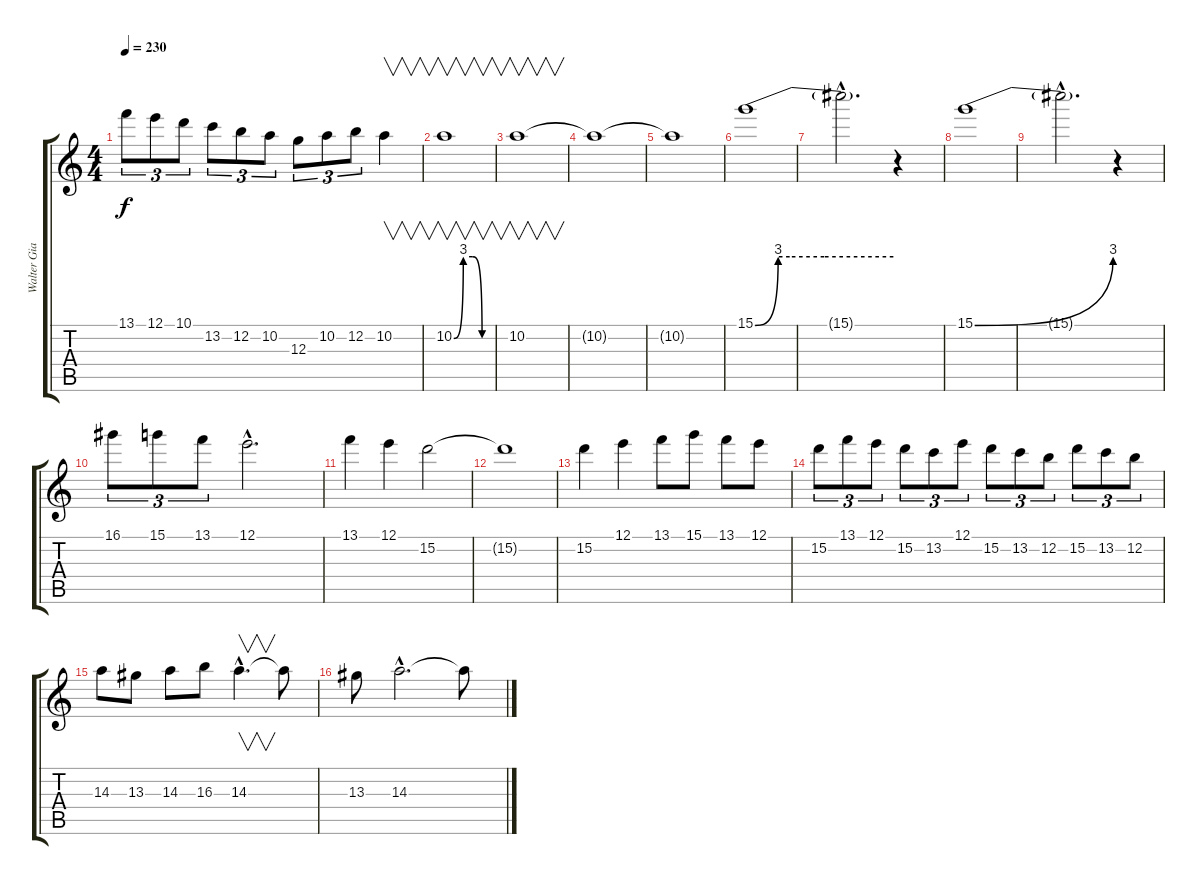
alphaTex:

\track ("Walter Giardino" "Walter Gia") {instrument distortionguitar}
\staff {score tabs}
\tuning (E4 B3 G3 D3 A2 E2) {hide}
\ts (4 4)
\tempo 230
\clef g2
\ks c
13.1.8{tu (3 2) dy f} 12.1.8{tu (3 2)} 10.1.8{tu (3 2)} 13.2.8{tu (3 2)} 12.2.8{tu (3 2)} 10.2.8{tu (3 2)} 12.3.8{tu (3 2)} 10.2.8{tu (3 2)} 12.2.8{tu (3 2)} 10.2.4{v} |
10.2{be (custom 0 0 15 12 30 12 45 0 60 0)}.1{v} |
10.2.1{v} |
10.2{t}.1 |
10.2{t}.1 |
15.1{be (custom 0 0 10 12 15 12 30 12 60 12)}.1 |
15.1{hac t}.2{d} r.4 |
15.1{be (bend 0 0 60 12)}.1 |
15.1{hac t}.2{d} r.4 |
16.1.8{tu (3 2)} 15.1.8{tu (3 2)} 13.1.8{tu (3 2)} 12.1{hac}.2{d} |
13.1.4 12.1.4 15.2.2 |
15.2{t}.1 |
15.2.4 12.1.4 13.1.8 15.1.8 13.1.8 12.1.8 |
15.2.8{tu (3 2)} 13.1.8{tu (3 2)} 12.1.8{tu (3 2)} 15.2.8{tu (3 2)} 13.2.8{tu (3 2)} 12.1.8{tu (3 2)} 15.2.8{tu (3 2)} 13.2.8{tu (3 2)} 12.2.8{tu (3 2)} 15.2.8{tu (3 2)} 13.2.8{tu (3 2)} 12.2.8{tu (3 2)} |
14.3.8 13.3.8 14.3.8 16.3.8 14.3{hac}.4{v d} 14.3{t}.8 |
13.3.8 14.3{hac}.2{d} 14.3{t}.8
